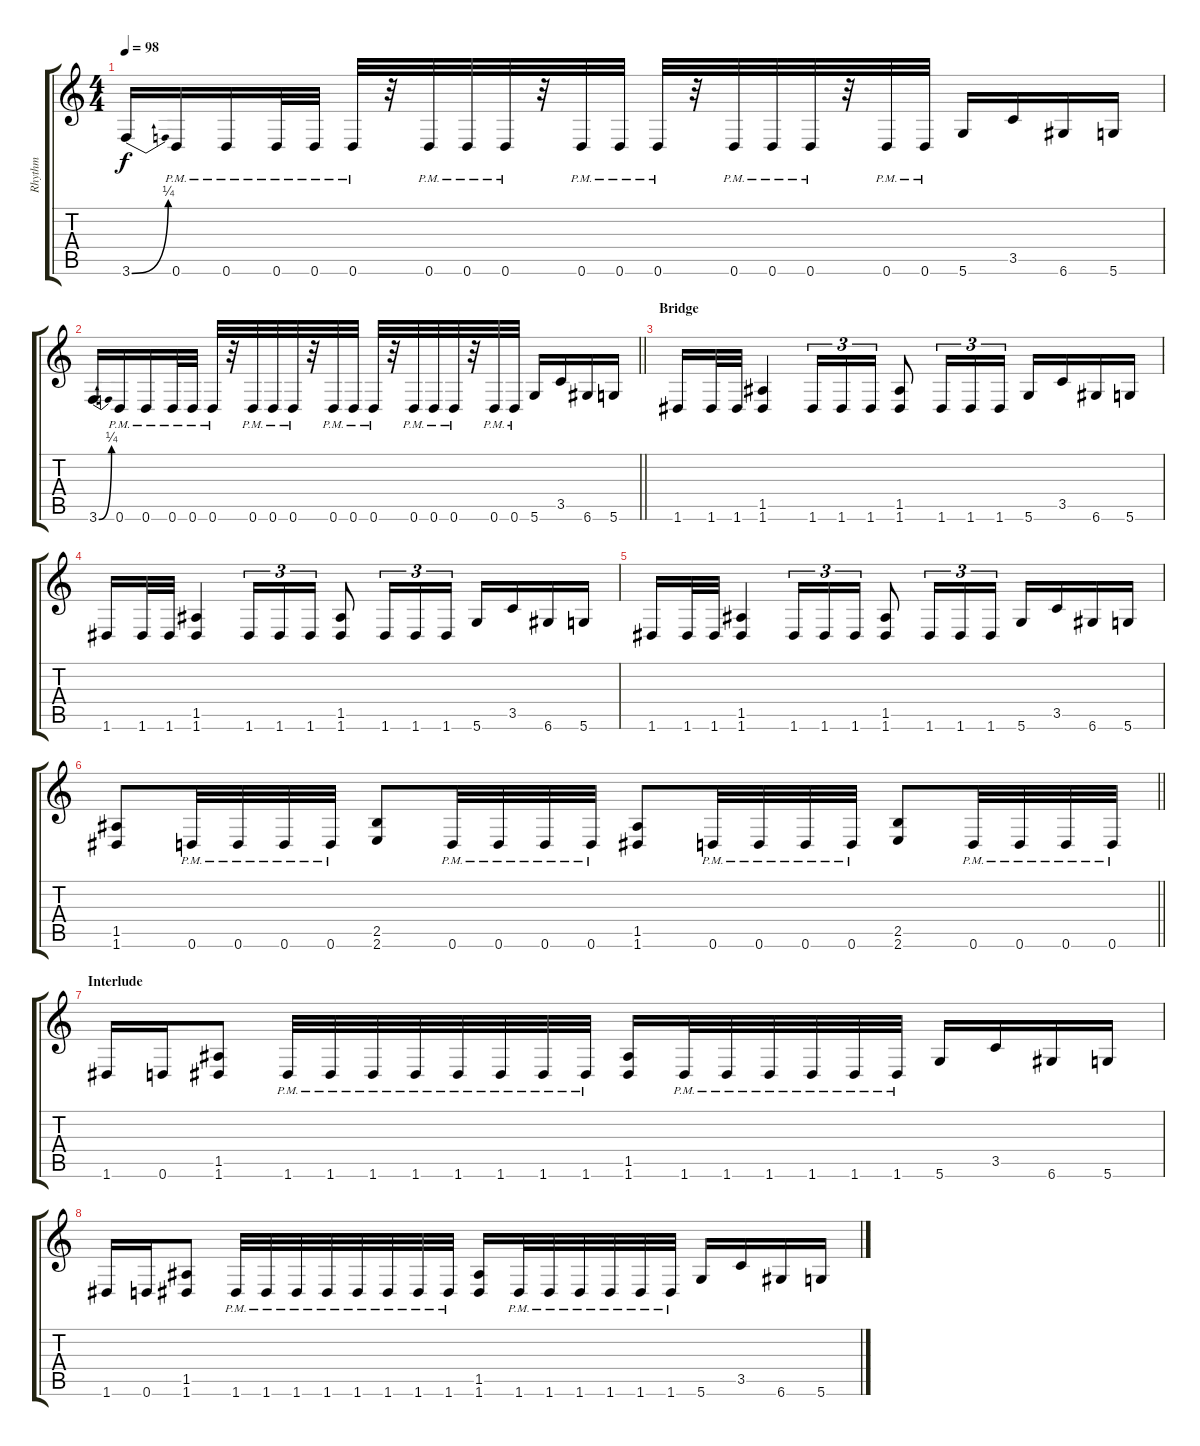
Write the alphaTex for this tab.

\track ("Rhythm" "Rhythm") {instrument distortionguitar}
\staff {score tabs}
\tuning (E4 B3 G3 D3 A2 D2) {hide}
\ts (4 4)
\tempo 98
\clef g2
\ks c
3.6{be (bend 0 0 60 1)}.16{dy f} 0.6{pm}.16 0.6{pm}.16 0.6{pm}.32 0.6{pm}.32 0.6{pm}.32 r.32 0.6{pm}.32 0.6{pm}.32 0.6{pm}.32 r.32 0.6{pm}.32 0.6{pm}.32 0.6{pm}.32 r.32 0.6{pm}.32 0.6{pm}.32 0.6{pm}.32 r.32 0.6{pm}.32 0.6{pm}.32 5.6.16 3.5.16 6.6.16 5.6.16 |
\barLineRight lightlight
3.6{be (bend 0 0 60 1)}.16 0.6{pm}.16 0.6{pm}.16 0.6{pm}.32 0.6{pm}.32 0.6{pm}.32 r.32 0.6{pm}.32 0.6{pm}.32 0.6{pm}.32 r.32 0.6{pm}.32 0.6{pm}.32 0.6{pm}.32 r.32 0.6{pm}.32 0.6{pm}.32 0.6{pm}.32 r.32 0.6{pm}.32 0.6{pm}.32 5.6.16 3.5.16 6.6.16 5.6.16 |
\section ("" "Bridge")
1.6.16 1.6.32 1.6.32 (1.5 1.6).4 1.6.16{tu (3 2)} 1.6.16{tu (3 2)} 1.6.16{tu (3 2)} (1.5 1.6).8 1.6.16{tu (3 2)} 1.6.16{tu (3 2)} 1.6.16{tu (3 2)} 5.6.16 3.5.16 6.6.16 5.6.16 |
1.6.16 1.6.32 1.6.32 (1.5 1.6).4 1.6.16{tu (3 2)} 1.6.16{tu (3 2)} 1.6.16{tu (3 2)} (1.5 1.6).8 1.6.16{tu (3 2)} 1.6.16{tu (3 2)} 1.6.16{tu (3 2)} 5.6.16 3.5.16 6.6.16 5.6.16 |
1.6.16 1.6.32 1.6.32 (1.5 1.6).4 1.6.16{tu (3 2)} 1.6.16{tu (3 2)} 1.6.16{tu (3 2)} (1.5 1.6).8 1.6.16{tu (3 2)} 1.6.16{tu (3 2)} 1.6.16{tu (3 2)} 5.6.16 3.5.16 6.6.16 5.6.16 |
\barLineRight lightlight
(1.5 1.6).8 0.6{pm}.32 0.6{pm}.32 0.6{pm}.32 0.6{pm}.32 (2.5 2.6).8 0.6{pm}.32 0.6{pm}.32 0.6{pm}.32 0.6{pm}.32 (1.5 1.6).8 0.6{pm}.32 0.6{pm}.32 0.6{pm}.32 0.6{pm}.32 (2.5 2.6).8 0.6{pm}.32 0.6{pm}.32 0.6{pm}.32 0.6{pm}.32 |
\section ("" "Interlude")
1.6.16 0.6.16 (1.5 1.6).8 1.6{pm}.32 1.6{pm}.32 1.6{pm}.32 1.6{pm}.32 1.6{pm}.32 1.6{pm}.32 1.6{pm}.32 1.6{pm}.32 (1.5 1.6).16 1.6{pm}.32 1.6{pm}.32 1.6{pm}.32 1.6{pm}.32 1.6{pm}.32 1.6{pm}.32 5.6.16 3.5.16 6.6.16 5.6.16 |
1.6.16 0.6.16 (1.5 1.6).8 1.6{pm}.32 1.6{pm}.32 1.6{pm}.32 1.6{pm}.32 1.6{pm}.32 1.6{pm}.32 1.6{pm}.32 1.6{pm}.32 (1.5 1.6).16 1.6{pm}.32 1.6{pm}.32 1.6{pm}.32 1.6{pm}.32 1.6{pm}.32 1.6{pm}.32 5.6.16 3.5.16 6.6.16 5.6.16
